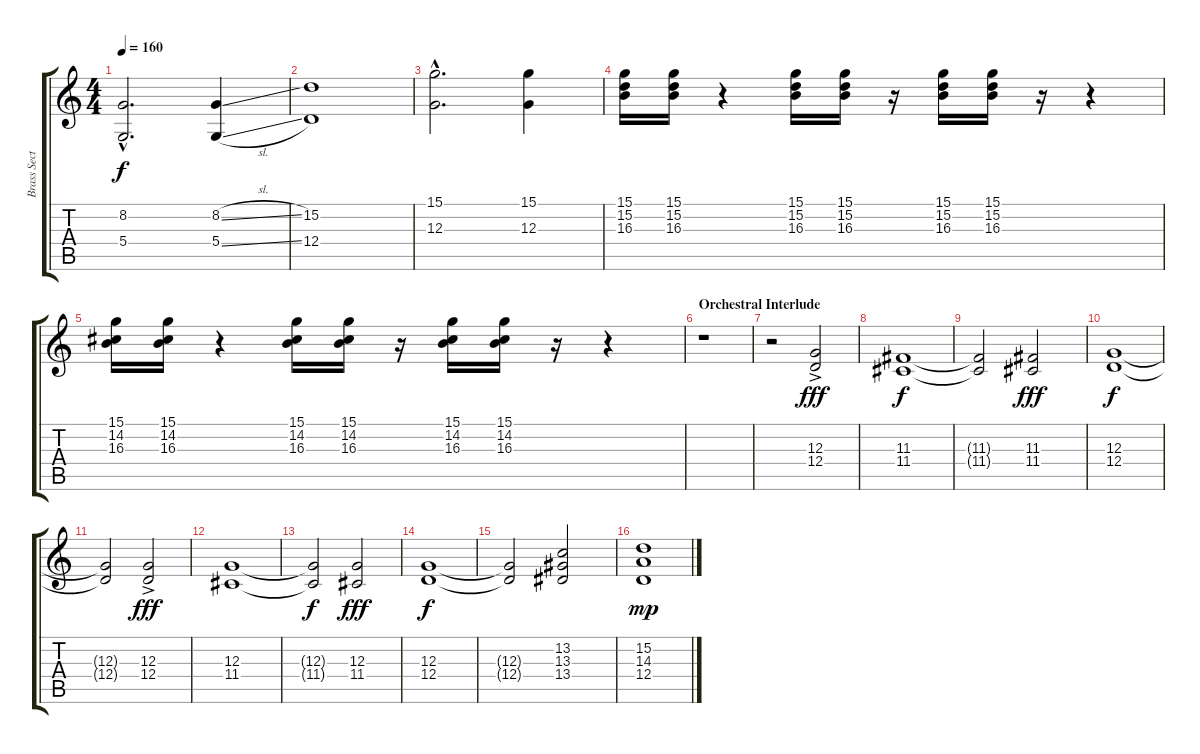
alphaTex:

\track ("Brass Section" "Brass Sect") {instrument brasssection}
\staff {score tabs}
\tuning (E4 B3 G3 D3 A2 E2) {hide}
\ts (4 4)
\tempo 160
\clef g2
\ks c
(8.2{hac} 5.4{hac}).2{d dy f} (8.2{sl} 5.4{sl}).4 |
(15.2 12.4).1 |
(15.1{hac} 12.3{hac}).2{d} (15.1 12.3).4 |
(15.1 15.2 16.3).16 (15.1 15.2 16.3).16 r.4 (15.1 15.2 16.3).16 (15.1 15.2 16.3).16 r.16 (15.1 15.2 16.3).16 (15.1 15.2 16.3).16 r.16 r.4 |
(15.1 14.2 16.3).16 (15.1 14.2 16.3).16 r.4 (15.1 14.2 16.3).16 (15.1 14.2 16.3).16 r.16 (15.1 14.2 16.3).16 (15.1 14.2 16.3).16 r.16 r.4 |
\section ("" "Orchestral Interlude")
r.1 |
r.2{volume 16 balance 4} (12.3 12.4{ac}).2{dy fff} |
(11.3 11.4).1{dy f} |
(11.3{t} 11.4{t}).2 (11.3 11.4).2{dy fff} |
(12.3 12.4).1{dy f} |
(12.3{t} 12.4{t}).2 (12.3 12.4{ac}).2{dy fff} |
(12.3 11.4).1 |
(12.3{t} 11.4{t}).2{dy f} (12.3 11.4).2{dy fff} |
(12.3 12.4).1{dy f} |
(12.3{t} 12.4{t}).2 (13.2 13.3 13.4).2 |
(15.2 14.3 12.4).1{dy mp}
